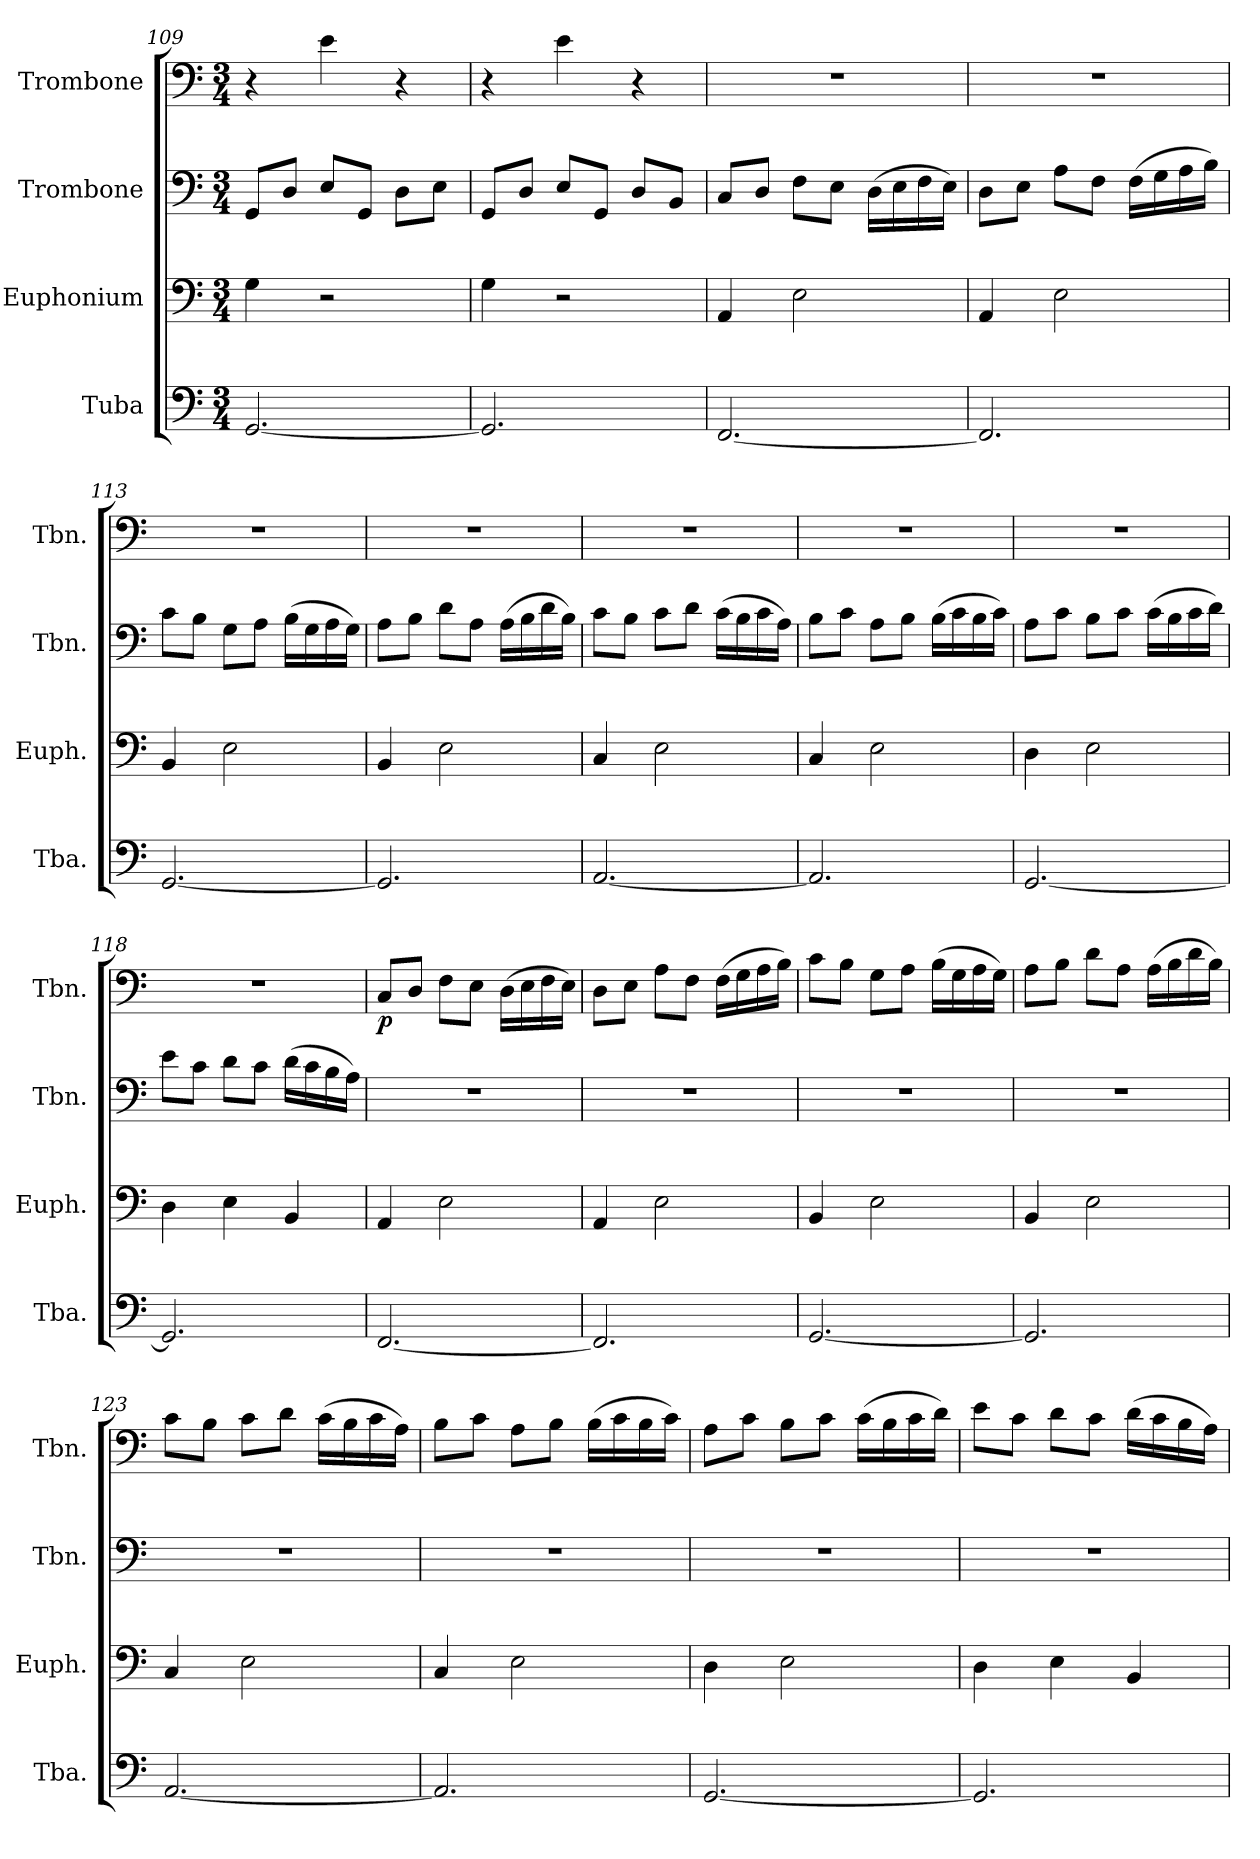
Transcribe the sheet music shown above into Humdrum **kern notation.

**kern	**kern	**kern	**kern	**dynam
*part4	*part3	*part2	*part1	*part1
*staff4	*staff3	*staff2	*staff1	*staff1
*I"Tuba	*I"Euphonium	*I"Trombone	*I"Trombone	*
*I'Tba.	*I'Euph.	*I'Tbn.	*I'Tbn.	*
*clefF4	*clefF4	*clefF4	*clefF4	*
*k[]	*k[]	*k[]	*k[]	*
*M3/4	*M3/4	*M3/4	*M3/4	*
=109	=109	=109	=109	=109
[2.GG/	4G\	8GG/L	4r	.
.	.	8D/J	.	.
.	2r	8E/L	4e\	.
.	.	8GG/J	.	.
.	.	8D\L	4r	.
.	.	8E\J	.	.
=110	=110	=110	=110	=110
2.GG/]	4G\	8GG/L	4r	.
.	.	8D/J	.	.
.	2r	8E/L	4e\	.
.	.	8GG/J	.	.
.	.	8D/L	4r	.
.	.	8BB/J	.	.
!!LO:PB:g=z
=111	=111	=111	=111	=111
[2.FF/	4AA/	8C/L	2.r	.
.	.	8D/J	.	.
.	2E\	8F\L	.	.
.	.	8E\J	.	.
.	.	(16D\LL	.	.
.	.	16E\	.	.
.	.	16F\	.	.
.	.	16E\JJ)	.	.
=112	=112	=112	=112	=112
2.FF/]	4AA/	8D\L	2.r	.
.	.	8E\J	.	.
.	2E\	8A\L	.	.
.	.	8F\J	.	.
.	.	(16F\LL	.	.
.	.	16G\	.	.
.	.	16A\	.	.
.	.	16B\JJ)	.	.
=113	=113	=113	=113	=113
[2.GG/	4BB/	8c\L	2.r	.
.	.	8B\J	.	.
.	2E\	8G\L	.	.
.	.	8A\J	.	.
.	.	(16B\LL	.	.
.	.	16G\	.	.
.	.	16A\	.	.
.	.	16G\JJ)	.	.
=114	=114	=114	=114	=114
2.GG/]	4BB/	8A\L	2.r	.
.	.	8B\J	.	.
.	2E\	8d\L	.	.
.	.	8A\J	.	.
.	.	(16A\LL	.	.
.	.	16B\	.	.
.	.	16d\	.	.
.	.	16B\JJ)	.	.
=115	=115	=115	=115	=115
[2.AA/	4C/	8c\L	2.r	.
.	.	8B\J	.	.
.	2E\	8c\L	.	.
.	.	8d\J	.	.
.	.	(16c\LL	.	.
.	.	16B\	.	.
.	.	16c\	.	.
.	.	16A\JJ)	.	.
!!LO:LB:g=z
=116	=116	=116	=116	=116
2.AA/]	4C/	8B\L	2.r	.
.	.	8c\J	.	.
.	2E\	8A\L	.	.
.	.	8B\J	.	.
.	.	(16B\LL	.	.
.	.	16c\	.	.
.	.	16B\	.	.
.	.	16c\JJ)	.	.
=117	=117	=117	=117	=117
[2.GG/	4D\	8A\L	2.r	.
.	.	8c\J	.	.
.	2E\	8B\L	.	.
.	.	8c\J	.	.
.	.	(16c\LL	.	.
.	.	16B\	.	.
.	.	16c\	.	.
.	.	16d\JJ)	.	.
=118	=118	=118	=118	=118
2.GG/]	4D\	8e\L	2.r	.
.	.	8c\J	.	.
.	4E\	8d\L	.	.
.	.	8c\J	.	.
.	4BB/	(16d\LL	.	.
.	.	16c\	.	.
.	.	16B\	.	.
.	.	16A\JJ)	.	.
=119	=119	=119	=119	=119
!	!	!	!	!LO:DY:b
[2.FF/	4AA/	2.r	8C/L	p
.	.	.	8D/J	.
.	2E\	.	8F\L	.
.	.	.	8E\J	.
.	.	.	(16D\LL	.
.	.	.	16E\	.
.	.	.	16F\	.
.	.	.	16E\JJ)	.
=120	=120	=120	=120	=120
2.FF/]	4AA/	2.r	8D\L	.
.	.	.	8E\J	.
.	2E\	.	8A\L	.
.	.	.	8F\J	.
.	.	.	(16F\LL	.
.	.	.	16G\	.
.	.	.	16A\	.
.	.	.	16B\JJ)	.
!!LO:LB:g=z
=121	=121	=121	=121	=121
[2.GG/	4BB/	2.r	8c\L	.
.	.	.	8B\J	.
.	2E\	.	8G\L	.
.	.	.	8A\J	.
.	.	.	(16B\LL	.
.	.	.	16G\	.
.	.	.	16A\	.
.	.	.	16G\JJ)	.
=122	=122	=122	=122	=122
2.GG/]	4BB/	2.r	8A\L	.
.	.	.	8B\J	.
.	2E\	.	8d\L	.
.	.	.	8A\J	.
.	.	.	(16A\LL	.
.	.	.	16B\	.
.	.	.	16d\	.
.	.	.	16B\JJ)	.
=123	=123	=123	=123	=123
[2.AA/	4C/	2.r	8c\L	.
.	.	.	8B\J	.
.	2E\	.	8c\L	.
.	.	.	8d\J	.
.	.	.	(16c\LL	.
.	.	.	16B\	.
.	.	.	16c\	.
.	.	.	16A\JJ)	.
=124	=124	=124	=124	=124
2.AA/]	4C/	2.r	8B\L	.
.	.	.	8c\J	.
.	2E\	.	8A\L	.
.	.	.	8B\J	.
.	.	.	(16B\LL	.
.	.	.	16c\	.
.	.	.	16B\	.
.	.	.	16c\JJ)	.
=125	=125	=125	=125	=125
[2.GG/	4D\	2.r	8A\L	.
.	.	.	8c\J	.
.	2E\	.	8B\L	.
.	.	.	8c\J	.
.	.	.	(16c\LL	.
.	.	.	16B\	.
.	.	.	16c\	.
.	.	.	16d\JJ)	.
!!LO:PB:g=z
=126	=126	=126	=126	=126
2.GG/]	4D\	2.r	8e\L	.
.	.	.	8c\J	.
.	4E\	.	8d\L	.
.	.	.	8c\J	.
.	4BB/	.	(16d\LL	.
.	.	.	16c\	.
.	.	.	16B\	.
.	.	.	16A\JJ)	.
=	=	=	=	=
*-	*-	*-	*-	*-
